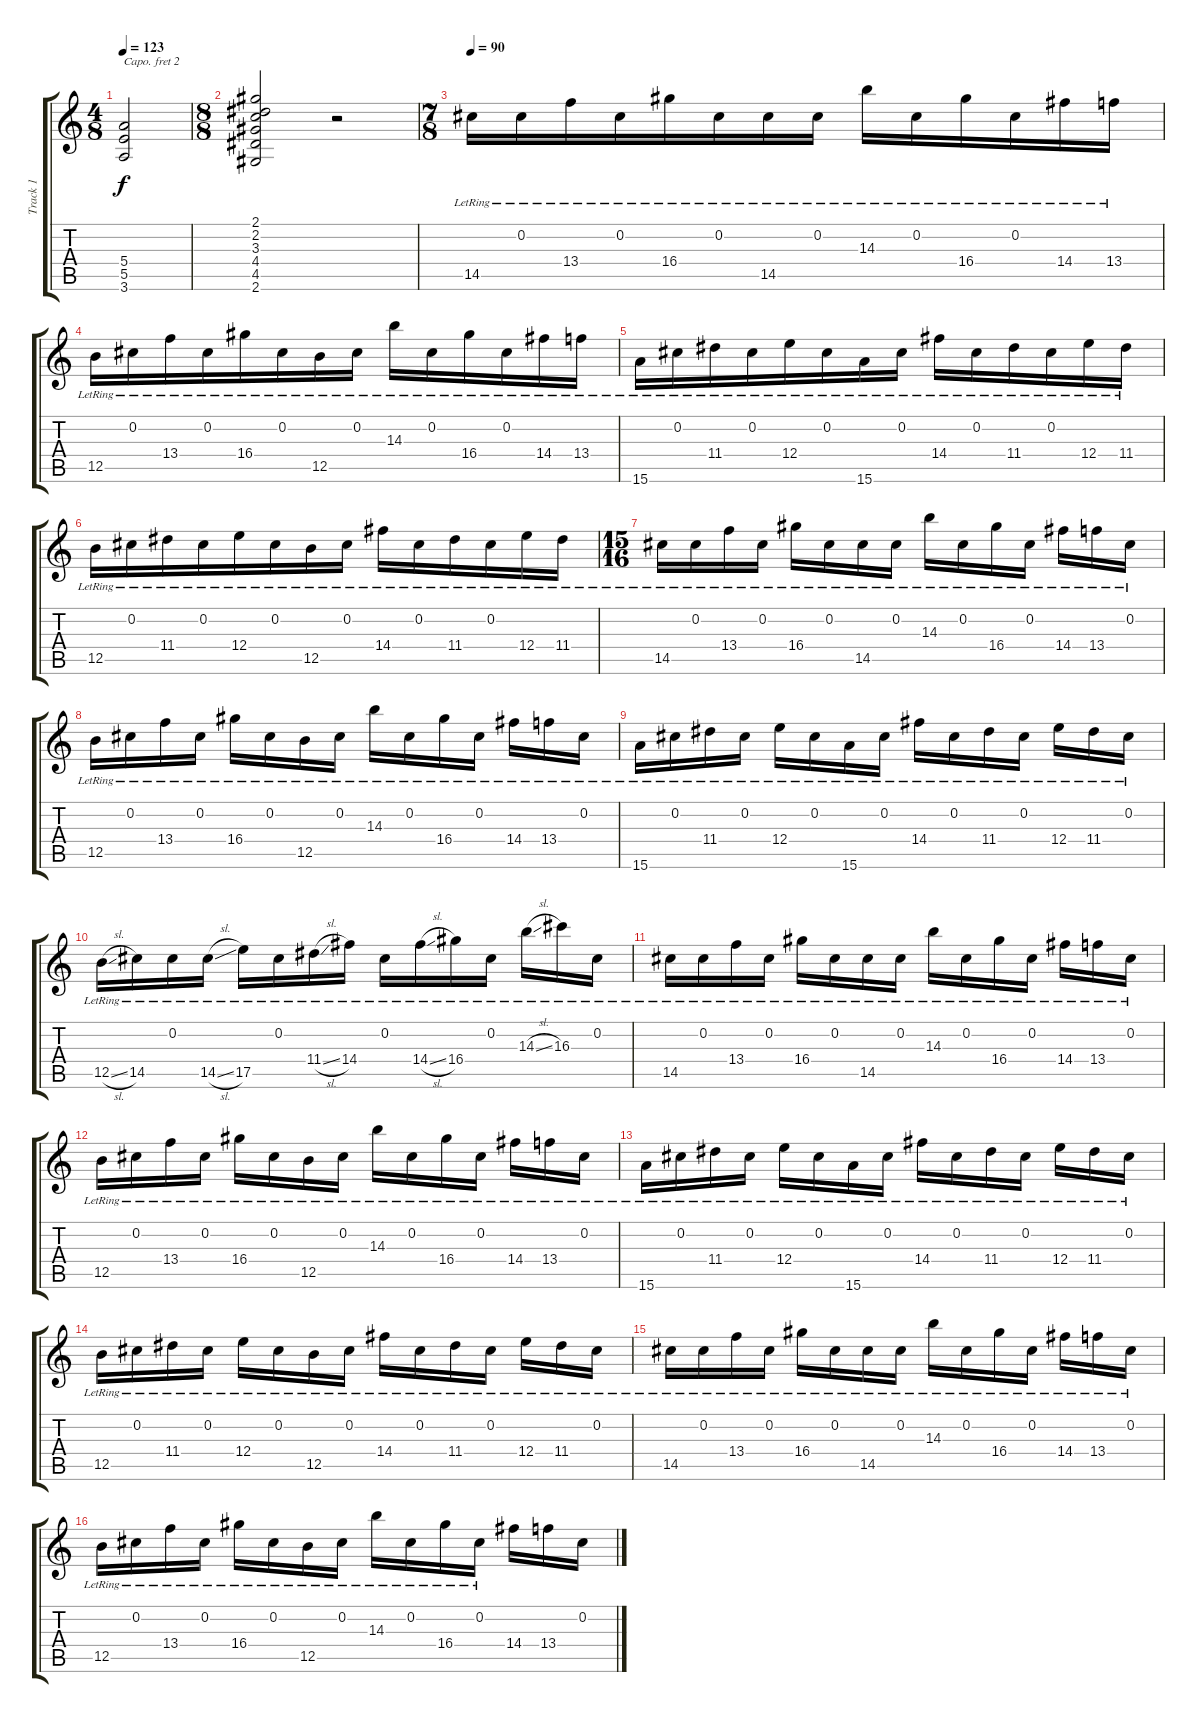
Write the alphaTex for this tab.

\track ("Track 1" "Track 1") {instrument electricguitarclean}
\staff {score tabs}
\capo 2
\tuning (E4 B3 G3 D3 A2 E2) {hide}
\ts (4 8)
\tempo 123
\clef g2
\ks c
(5.4 5.5 3.6).2{dy f} |
\ts (8 8)
(2.1 2.2 3.3 4.4 4.5 2.6).2 r.2 |
\ts (7 8)
\tempo 90
14.5{lr}.16{instrument electricguitarclean} 0.2{lr}.16 13.4{lr}.16 0.2{lr}.16 16.4{lr}.16 0.2{lr}.16 14.5{lr}.16 0.2{lr}.16 14.3{lr}.16 0.2{lr}.16 16.4{lr}.16 0.2{lr}.16 14.4{lr}.16 13.4{lr}.16 |
12.5{lr}.16 0.2{lr}.16 13.4{lr}.16 0.2{lr}.16 16.4{lr}.16 0.2{lr}.16 12.5{lr}.16 0.2{lr}.16 14.3{lr}.16 0.2{lr}.16 16.4{lr}.16 0.2{lr}.16 14.4{lr}.16 13.4{lr}.16 |
15.6{lr}.16 0.2{lr}.16 11.4{lr}.16 0.2{lr}.16 12.4{lr}.16 0.2{lr}.16 15.6{lr}.16 0.2{lr}.16 14.4{lr}.16 0.2{lr}.16 11.4{lr}.16 0.2{lr}.16 12.4{lr}.16 11.4{lr}.16 |
12.5{lr}.16 0.2{lr}.16 11.4{lr}.16 0.2{lr}.16 12.4{lr}.16 0.2{lr}.16 12.5{lr}.16 0.2{lr}.16 14.4{lr}.16 0.2{lr}.16 11.4{lr}.16 0.2{lr}.16 12.4{lr}.16 11.4{lr}.16 |
\ts (15 16)
14.5{lr}.16 0.2{lr}.16 13.4{lr}.16 0.2{lr}.16 16.4{lr}.16 0.2{lr}.16 14.5{lr}.16 0.2{lr}.16 14.3{lr}.16 0.2{lr}.16 16.4{lr}.16 0.2{lr}.16 14.4{lr}.16 13.4{lr}.16 0.2{lr}.16 |
12.5{lr}.16 0.2{lr}.16 13.4{lr}.16 0.2{lr}.16 16.4{lr}.16 0.2{lr}.16 12.5{lr}.16 0.2{lr}.16 14.3{lr}.16 0.2{lr}.16 16.4{lr}.16 0.2{lr}.16 14.4{lr}.16 13.4{lr}.16 0.2{lr}.16 |
15.6{lr}.16 0.2{lr}.16 11.4{lr}.16 0.2{lr}.16 12.4{lr}.16 0.2{lr}.16 15.6{lr}.16 0.2{lr}.16 14.4{lr}.16 0.2{lr}.16 11.4{lr}.16 0.2{lr}.16 12.4{lr}.16 11.4{lr}.16 0.2{lr}.16 |
12.5{sl lr}.16 14.5{lr}.16 0.2{lr}.16 14.5{sl lr}.16 17.5{lr}.16 0.2{lr}.16 11.4{sl lr}.16 14.4{lr}.16 0.2{lr}.16 14.4{sl lr}.16 16.4{lr}.16 0.2{lr}.16 14.3{sl lr}.16 16.3{lr}.16 0.2{lr}.16 |
14.5{lr}.16 0.2{lr}.16 13.4{lr}.16 0.2{lr}.16 16.4{lr}.16 0.2{lr}.16 14.5{lr}.16 0.2{lr}.16 14.3{lr}.16 0.2{lr}.16 16.4{lr}.16 0.2{lr}.16 14.4{lr}.16 13.4{lr}.16 0.2{lr}.16 |
12.5{lr}.16 0.2{lr}.16 13.4{lr}.16 0.2{lr}.16 16.4{lr}.16 0.2{lr}.16 12.5{lr}.16 0.2{lr}.16 14.3{lr}.16 0.2{lr}.16 16.4{lr}.16 0.2{lr}.16 14.4{lr}.16 13.4{lr}.16 0.2{lr}.16 |
15.6{lr}.16 0.2{lr}.16 11.4{lr}.16 0.2{lr}.16 12.4{lr}.16 0.2{lr}.16 15.6{lr}.16 0.2{lr}.16 14.4{lr}.16 0.2{lr}.16 11.4{lr}.16 0.2{lr}.16 12.4{lr}.16 11.4{lr}.16 0.2{lr}.16 |
12.5{lr}.16 0.2{lr}.16 11.4{lr}.16 0.2{lr}.16 12.4{lr}.16 0.2{lr}.16 12.5{lr}.16 0.2{lr}.16 14.4{lr}.16 0.2{lr}.16 11.4{lr}.16 0.2{lr}.16 12.4{lr}.16 11.4{lr}.16 0.2{lr}.16 |
14.5{lr}.16 0.2{lr}.16 13.4{lr}.16 0.2{lr}.16 16.4{lr}.16 0.2{lr}.16 14.5{lr}.16 0.2{lr}.16 14.3{lr}.16 0.2{lr}.16 16.4{lr}.16 0.2{lr}.16 14.4{lr}.16 13.4{lr}.16 0.2{lr}.16 |
12.5{lr}.16 0.2{lr}.16 13.4{lr}.16 0.2{lr}.16 16.4{lr}.16 0.2{lr}.16 12.5{lr}.16 0.2{lr}.16 14.3{lr}.16 0.2{lr}.16 16.4{lr}.16 0.2{lr}.16 14.4.16 13.4.16 0.2.16
